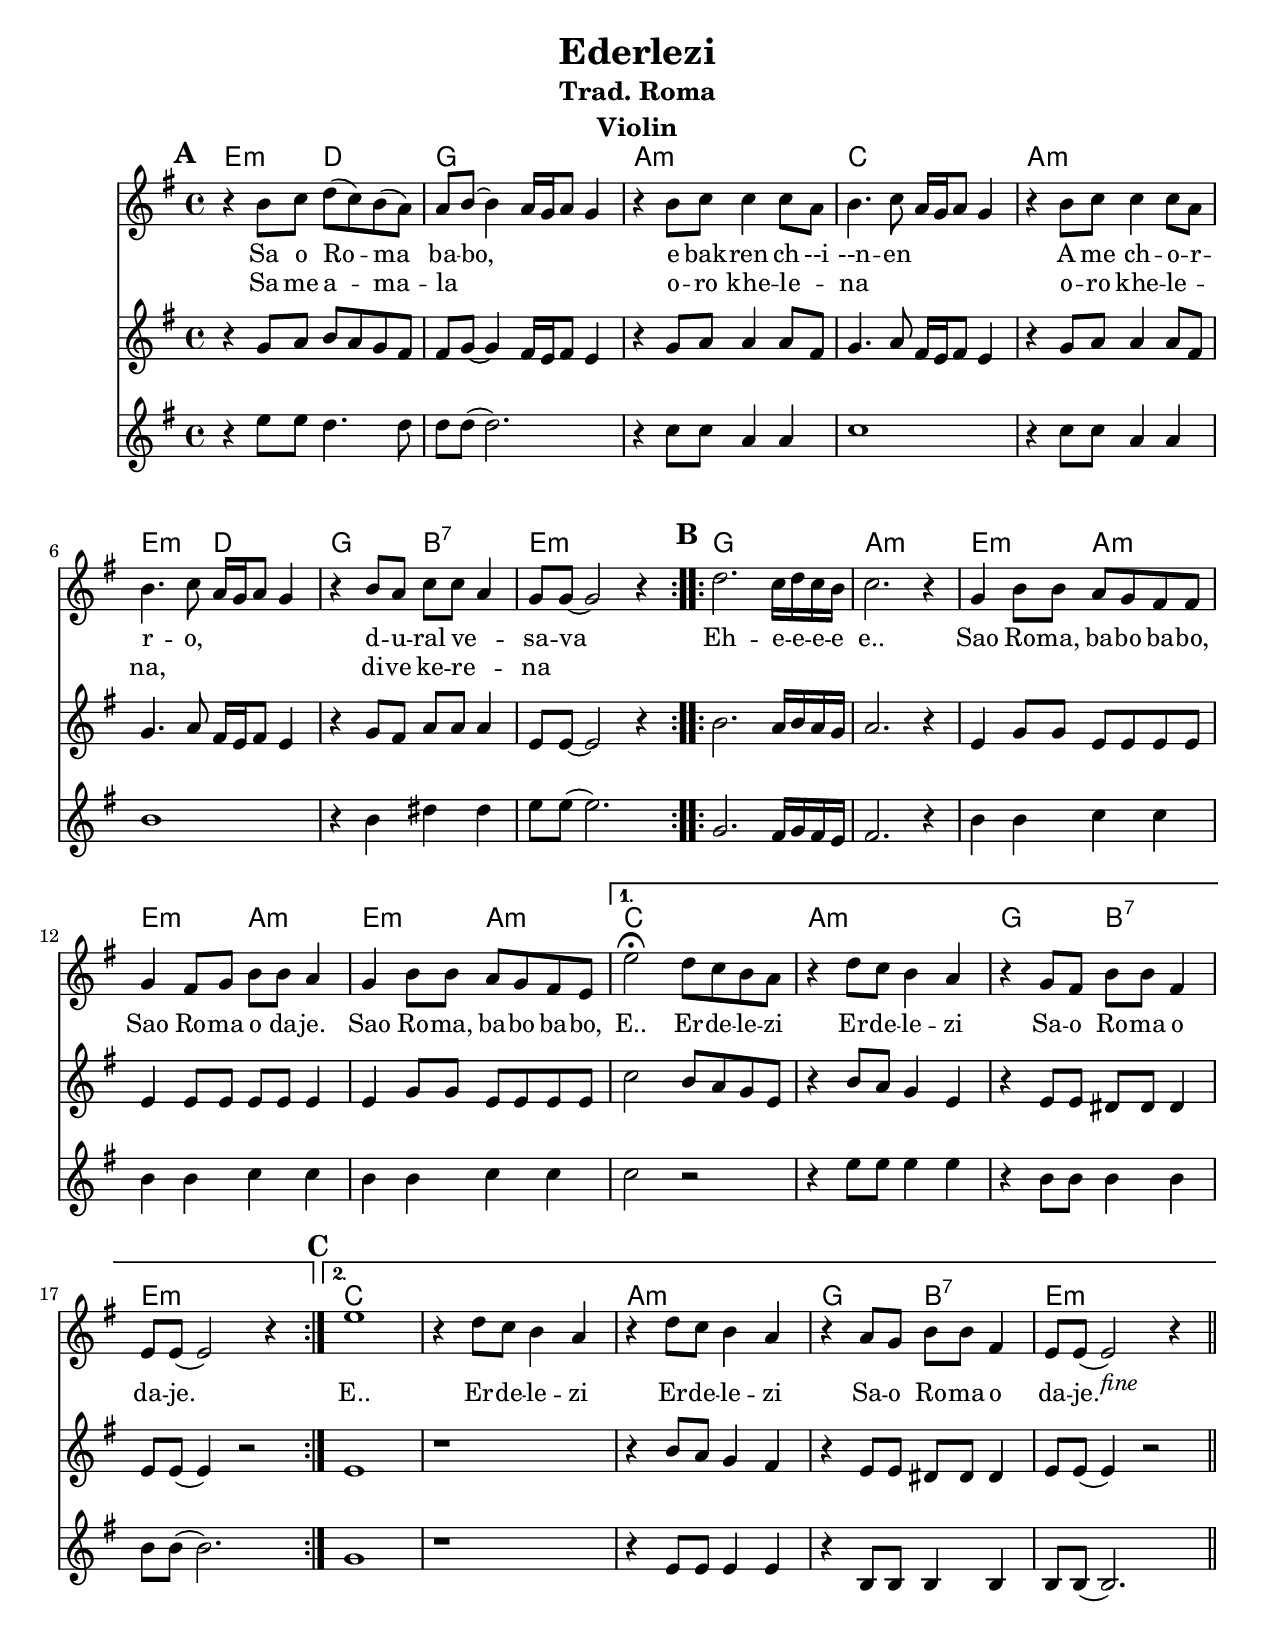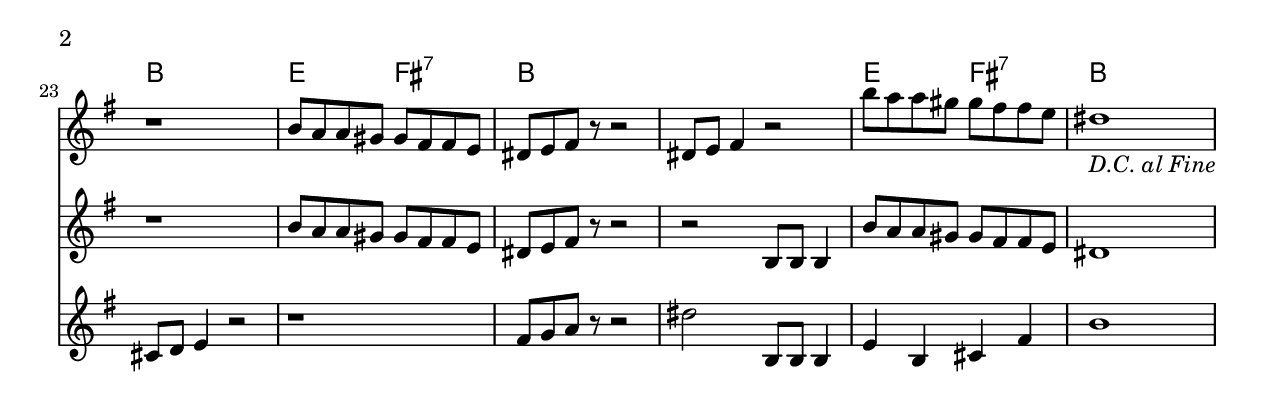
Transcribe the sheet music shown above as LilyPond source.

\version "2.18.0"
\include "english.ly"
%\pointAndClickOff
%showLastLength = R1*12
\paper{
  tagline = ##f
  print-all-headers = ##t
  #(set-paper-size "letter")
}
date = #(strftime "%d-%m-%Y" (localtime (current-time)))

%\markup{ \italic{ " Updated " \date  }  }

%\markup{ Got something to say? }

global = {
  \clef treble
  \key e \minor
  \time 4/4
  \set Score.markFormatter = #format-mark-box-alphabet
}

%#################################### Melody ########################
primos = \relative c'' {
  \global
  %\partial 16*3 a16 d f   %lead in notes

  \repeat volta 2{
    \mark \default
    r4 b8 c d (c)b (a)
    a8 b~b4     a16 g a8 g4
    r4 b8 c c4 c8 a|
    b4. c8 a16 g a8 g4|

    r4 b8 c c4 c8 a|
    b4. c8 a16 g a8 g4|
    r4 b8 a c c a4|
    g8 g~g2 r4|
  }
  %\alternative { { }{ } }

  \repeat volta 2{
    \mark \default

        d'2.c16 d c b
        c2. r4

    g4 b8 b a g fs fs|
    g4 fs8 g b b a4|
    g4 b8 b a g fs e|
  }
  \alternative {
    {
      e'2 \fermata d8 c b a
      r4 d8 c b4 a
      r4 g8 fs b b fs4|
      e8 e (e2) r4|
    }
    {
      \mark \default
      e'1 |
      r4 d8 c b4 a|
      r4 d8 c b4 a
      r4 a8 g b b fs4|
      e8 e (e2) _\markup{\italic fine} r4| \bar"||"
    }
  }
  r1
  b'8 a a gs gs fs fs e
  ds8 e fs r r2
  ds8 e fs4 r2
  b'8 a a gs gs fs fs e
  ds1 _\markup {\italic {D.C. al Fine}}

}
\addlyrics{
  %https://musescore.com/user/35722119/scores/6322876
  Sa o Ro -- ma ba -- bo,
  \repeat unfold 4{\skip2}
  e bak -- ren ch --i --n --  en
  \repeat unfold 4{\skip2}
  A me ch -- o --  -- r -- r -- o,
  \repeat unfold 4{\skip2}
  d -- u -- ral ve --  _ sa -- va
  \repeat unfold 1 {}

  Eh -- e -- e -- e -- e e..
  Sao Ro -- ma, ba -- bo ba -- bo,
  Sao Ro -- ma  o da -- je.
  Sao Ro -- ma, ba -- bo ba -- bo,
  % first end
  E.. Er -- de -- le -- zi
  Er -- de -- le -- zi
  Sa -- o Ro -- ma  o da -- je.
 % 2nd end
  E.. Er -- de -- le -- zi
  Er -- de -- le -- zi
  Sa -- o Ro -- ma  o da -- je.

}
\addlyrics{
Sa me a -- ma -- la _
\repeat unfold 4{\skip2}
o -- ro khe -- le -- _ na
\repeat unfold 5{\skip2}
o -- ro khe -- le -- _ na,
\repeat unfold 5{\skip2}
di -- ve ke -- re -- _  na
}
secund = \relative c'' {
  \global
  %\partial 16*3 a16 d f   %lead in notes

  \repeat volta 2{
    \mark \default
    r4 g8 a b a g fs
    fs8 g~g4 fs16 e fs8 e4|
    r4 g8 a a4 a8 fs|
    g4. a8 fs16 e fs8 e4|

    r4 g8 a a4 a8 fs
    g4. a8 fs16 e fs8 e4|
    r4 g8 fs a a a4|
    e8 e~e2 r4|
  }
  %\alternative { { }{ } }

  \repeat volta 2{
    \mark \default
    b'2. a16 b a g|
        a2. r4|
    %{
 <<

      {
        b'2. a16 b a g|
        a2. r4|
      }
      \\
      {
         g2. fs16 g fs e|
    fs2. r4|
      }

    >>
%}

    e4 g8 g e e e e|
    e4 e8 e e e e4
    e4 g8 g e e e e|
  }
  \alternative {
    {
      c'2 b8 a g e
      r4 b'8 a g4 e
      r4 e8 e ds ds ds4
      e8 e (e4) r2
    }
    {
      e1
      r1
      r4 b'8 a g4 fs
      r4 e8 e ds ds ds4
      e8 e(e4) r2
    }
  }
  r1
  %ds8 e fs4 r2
  b'8 a a gs gs fs fs e
  ds8 e fs r r2
  r2 b,8 b b4
  b'8 a a gs gs fs fs e
  ds1
}
third = \relative c'' {
  \clef treble
  \global
 r4 e8 e d4. d8|
 d8 d(d2.)|
 r4 c8 c a4 a
 c1r4 c8 c a4 a
 b1|
 r4 b ds ds
 e8 e(e2.)
%% bar
g,2. fs16 g fs e|
    fs2. r4|
 b4 b c c
 b4 b c c
 b4 b c c
 c2 r
 r4 e8 e e4 e
 r4 b8 b b4 b
 b8 b (b2.)
 g1
 r1
 r4 e8 e e4 e
 r4 b8 b b4 b
 b8 b (b2.)
 cs8 d e4 r2
 r1
 fs8 g a r r2
 ds2 b,8 b b4
 e4 b cs fs
 b1

}
%################################# Chords #######################
harmonies = \chordmode {
  e2:m
  d2
  g1
  a1:m
  c1
  a1:m
  e2:m
  d2
  g2
  b2:7
  e1:m
  %B
  g1
  a1:m
  e2:m
  a2:m
  e2:m
  a2:m % 12
  e2:m a2:m
  %ending 1 and 2
  c1 a1:m
  g2 b2:7
  e1:m
  c1*2 a1:m
  g2 b2:7
  e1:m
  %end part
  b1
  e2 fs2:7
  b1*2
  e2 fs2:7
  b1
}

\score {
  <<
    \new ChordNames {
      \set chordChanges = ##f
      \harmonies
    }
    \new Staff
    \primos
    \new Staff \secund
    %\new Staff \partcombine \primos \secund
    \new Staff \third
  >>
  \header{
    title= "Ederlezi"
    subtitle="Trad. Roma"
    composer= ""
    instrument = "Violin"
    arranger= ""
  }
  \midi{\tempo 4 = 120}
  \layout{indent = 1.0\cm}
}
%{
% more verses:
\markup{}
\markup {
  \fill-line {
    \hspace #0.1 % distance from left margin
    \column {
      \line { "1."
	\column {
	  ""
	}
      }
      \hspace #0.2 % vertical distance between verses
      \line { "2."
	\column {
	 ""
	}
      }
    }
    \hspace #0.1  % horiz. distance between columns
    \column {
      \line { "3."
	\column {
	  ""
	}
      }
      \hspace #0.2 % distance between verses
      \line { "4."
	\column {
	 ""
	}
      }
    }
    \hspace #0.1 % distance to right margin
  }
}

%}


%{
https://www.youtube.com/watch?v=yGuCqAfxNqU
 Sa o Roma babo,
E bakren cinen.
A me coro, dural besava.
A a daje, amaro dive.
Amaro dive erdelezi.
Ediwado babo, amenge bakro.
Sa o Roma, babo.
E bakren cinen. Eeee...j,
Sa o Roma, babo babo,
Sa o Roma daje. Sa o Roma, babo babo,
E.. Erdelezi. Erdelezi,
Sa o Roma Daje. Eeee...
Sa o Roma, babo babo,
Sa o Roma daje.
Sa o Roma, babo babo,
 Eeee... Erdelezi, Erdelezi.
Sa o Roma Daje

***************

LYRICS IN ROMANI
Sa me amala oro khelena Oro khelena,
dive kerena
Sa o Roma daje
Sa o Roma babo babo
Sa o Roma o daje Sa o Roma babo babo Ej, Ederlezi Ederlezi
 Sa o Roma daje Amaro dive Amaro dive,
Ederlezi Sa me amala oro khelena Oro khelena, dive kerena Sa o Roma daje Sa o Roma babo babo Sa o Roma daje Sa o Roma babo babo Ej, Ederlezi Ederlezi Sa o Roma daje Sa me amala oro khelena Oro khelena, dive kerena Sa o Roma babo, e bakren chinen Amaro dive E devado babo Sa o Roma babo babo Sa o Roma o daje Sa o Roma babo babo Ej, Ederlezi Ederlezi Sa o Roma daje Sa o Roma babo babo Sa o Roma o daje Sa o Roma babo babo Ederlezi Ederlezi Sa o Roma daje LYRICS IN ENGLISH All my friends are dancing the oro Dancing the oro, celebrating the day Dancing the oro, celebrating the day All the Roma, dad, dad All the Roma, mommy All the Roma, dad, dad Oh! Ederlezi Ederlezi All the Roma, mommy Our day Our day, Ederlezi All my friends are dancing the oro Dancing the oro, celebrating the day All the Roma, mommy All the Roma, dad, dad All the Roma, mommy All the Roma, dad, dad Oh! Ederlezi Ederlezi All the Roma, mommy All my friends are dancing the oro Dancing the oro, celebrating the day All the Roma, dad, slaughter lambs Our day They give us, Dad, All the Roma, dad, dad All the Roma, mommy All the Roma, dad, dad Oh! Ederlezi Ederlezi All the Roma, mommy All the Roma, dad, dad All the Roma, mommy All the Roma, dad, dad Ederlezi Ederlezi All the Roma, mommy LYRICS IN TURKISH Tüm arkadaşlarım hora oynuyor Hora oynayıp bugünü kutluyorlar Tüm Roma, anneciğim Tüm Roma, baba, baba Tüm Roma, anneciğim Tüm Roma, baba, baba Ey, Ederlezi Ederlezi Tüm Roma, anneciğim Bizim günümüz Bizim günümüz, Ederlezi Tüm arkadaşlarım hora oynuyor Hora oynayıp bugünü kutluyorlar Tüm Roma, anneciğim Tüm Roma, baba, baba Tüm Roma, anneciğim Tüm Roma, baba, baba Ey, Ederlezi Ederlezi Tüm Roma, anneciğim Tüm arkadaşlarım hora oynuyor Hora oynayıp bugünü kutluyorlar Tüm Roma, baba, kuzu avlıyor Bizim günümüz Bize, baba, Tüm Roma, baba, baba Tüm Roma, anneciğim Tüm Roma, baba, baba Ey, Ederlezi Ederlezi Tüm Roma, anneciğim Tüm Roma, baba, baba Tüm Roma, anneciğim Tüm Roma, baba, baba Ederlezi Ederlezi Tüm Roma, anneciğim LYRICS IN FRENCH Tous mes amis dansent l'oro Ils dansent l'oro, ils fêtent le jour Tous les Roms, maman Tous les Roms, papa, papa Tous les Roms, maman Tous les Roms, papa, papa Ô! Ederlezi Ederlezi Tous les Roms, maman Notre jour Notre jour, Ederlezi Tous mes amis dansent l'oro Ils dansent l'oro, ils fêtent le jour Tous les Roms, maman Tous les Roms, papa, papa Tous les Roms, maman Tous les Roms, papa, papa Ô! Ederlezi Ederlezi Tous les Roms, maman Tous mes amis dansent l'oro Ils dansent l'oro, ils fêtent le jour Tous les Roms, papa, sacrifient l'agneau Notre jour Ils nous donnent, Papa Tous les Roms, papa, papa Tous les Roms, maman Tous les Roms, papa, papa Ô! Ederlezi Ederlezi Tous les Roms, maman Tous les Roms, papa, papa Tous les Roms, maman Tous les Roms, papa, papa Ederlezi Ederlezi Tous les Roms, maman LYRICS IN PORTUGUESE Todos os meus amigos dançam o oro Dançam o oro, celebram o dia Toda a Roma mamãe Toda a Roma papai, papai Toda a Roma mamãe Toda a Roma papai, papai Ó! Ederlezi Ederlezi Toda a Roma mamãe Nosso dia Nosso dia, Ederlezi Todos os meus amigos dançam o oro Dançam o oro, celebram o dia Toda a Roma mamãe Toda a Roma papai, papai Toda a Roma mamãe Toda a Roma papai, papai Ó! Ederlezi Ederlezi Toda a Roma mamãe Todos os meus amigos dançam o oro Dançam o oro, celebram o dia Toda a Roma, papai, sacrifica cordeiros Nosso dia Oferecemos, papai, Toda a Roma papai, papai Toda a Roma mamãe Toda a Roma papai, papai Ó! Ederlezi Ederlezi Toda a Roma mamãe Toda a Roma papai, papai Toda a Roma mamãe Toda a Roma papai, papai Ederlezi Ederlezi Toda a Roma mamãe

%}